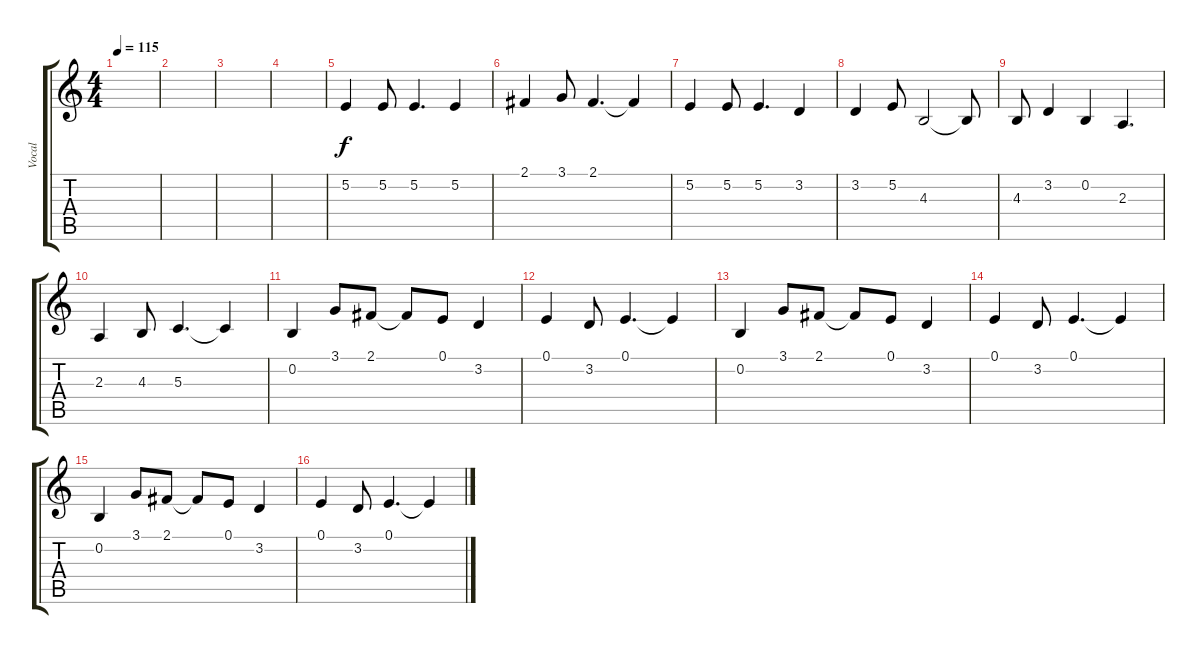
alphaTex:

\track ("Vocal" "Vocal") {instrument whistle}
\staff {score tabs}
\tuning (E4 B3 G3 D3 A2 E2) {hide}
\ts (4 4)
\tempo 115
\clef g2
\ks c
|
|
|
|
5.2.4 5.2.8 5.2.4{d} 5.2.4 |
2.1.4 3.1.8 2.1.4{d} 2.1{t}.4 |
5.2.4 5.2.8 5.2.4{d} 3.2.4 |
3.2.4 5.2.8 4.3.2 4.3{t}.8 |
4.3.8 3.2.4 0.2.4 2.3.4{d} |
2.3.4 4.3.8 5.3.4{d} 5.3{t}.4 |
0.2.4 3.1.8 2.1.8 2.1{t}.8 0.1.8 3.2.4 |
0.1.4 3.2.8 0.1.4{d} 0.1{t}.4 |
0.2.4 3.1.8 2.1.8 2.1{t}.8 0.1.8 3.2.4 |
0.1.4 3.2.8 0.1.4{d} 0.1{t}.4 |
0.2.4 3.1.8 2.1.8 2.1{t}.8 0.1.8 3.2.4 |
0.1.4 3.2.8 0.1.4{d} 0.1{t}.4
